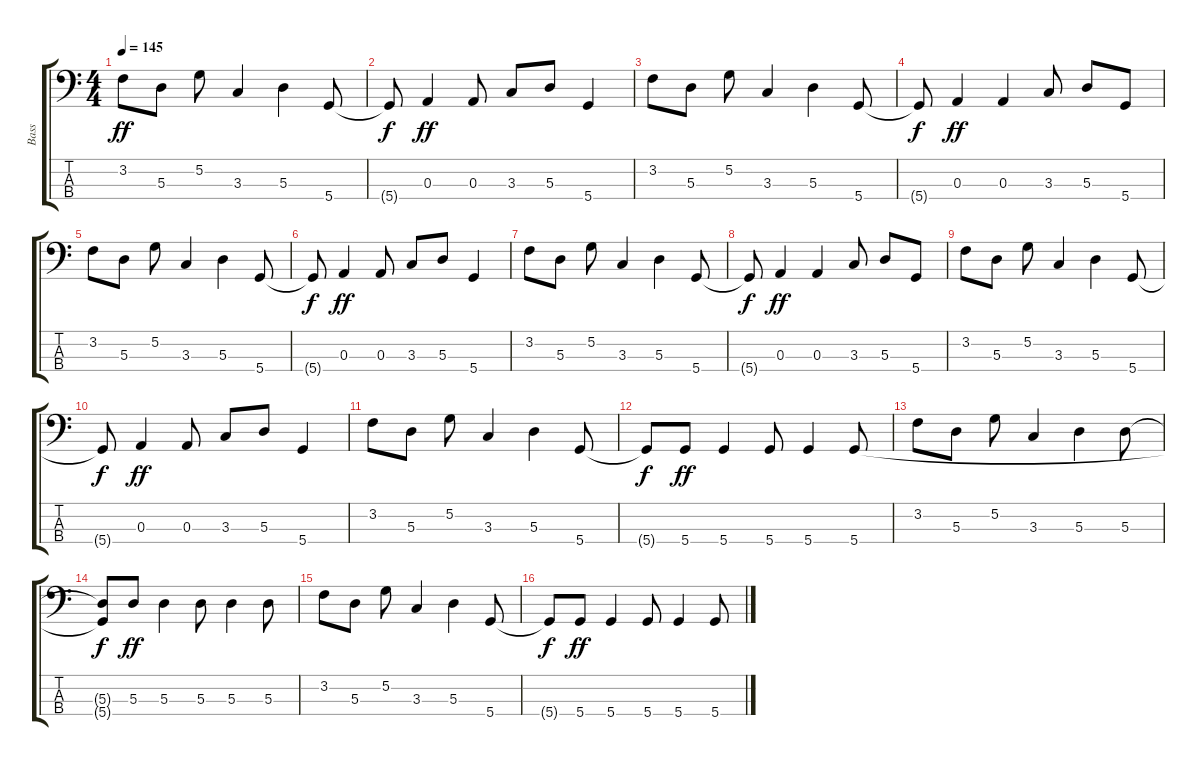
\track ("Bass" "Bass") {instrument electricbassfinger}
\staff {score tabs}
\tuning (G2 D2 A1 D1) {hide}
\ts (4 4)
\tempo 145
\clef f4
\ks c
3.2.8{dy ff} 5.3.8 5.2.8 3.3.4 5.3.4 5.4.8 |
5.4{t}.8{dy f} 0.3.4{dy ff} 0.3.8 3.3.8 5.3.8 5.4.4 |
3.2.8 5.3.8 5.2.8 3.3.4 5.3.4 5.4.8 |
5.4{t}.8{dy f} 0.3.4{dy ff} 0.3.4 3.3.8 5.3.8 5.4.8 |
3.2.8 5.3.8 5.2.8 3.3.4 5.3.4 5.4.8 |
5.4{t}.8{dy f} 0.3.4{dy ff} 0.3.8 3.3.8 5.3.8 5.4.4 |
3.2.8 5.3.8 5.2.8 3.3.4 5.3.4 5.4.8 |
5.4{t}.8{dy f} 0.3.4{dy ff} 0.3.4 3.3.8 5.3.8 5.4.8 |
3.2.8 5.3.8 5.2.8 3.3.4 5.3.4 5.4.8 |
5.4{t}.8{dy f} 0.3.4{dy ff} 0.3.8 3.3.8 5.3.8 5.4.4 |
3.2.8 5.3.8 5.2.8 3.3.4 5.3.4 5.4.8 |
5.4{t}.8{dy f} 5.4.8{dy ff} 5.4.4 5.4.8 5.4.4 5.4.8 |
3.2.8 5.3.8 5.2.8 3.3.4 5.3.4 5.3.8 |
(5.3{t} 5.4{t}).8{dy f} 5.3.8{dy ff} 5.3.4 5.3.8 5.3.4 5.3.8 |
3.2.8 5.3.8 5.2.8 3.3.4 5.3.4 5.4.8 |
5.4{t}.8{dy f} 5.4.8{dy ff} 5.4.4 5.4.8 5.4.4 5.4.8
